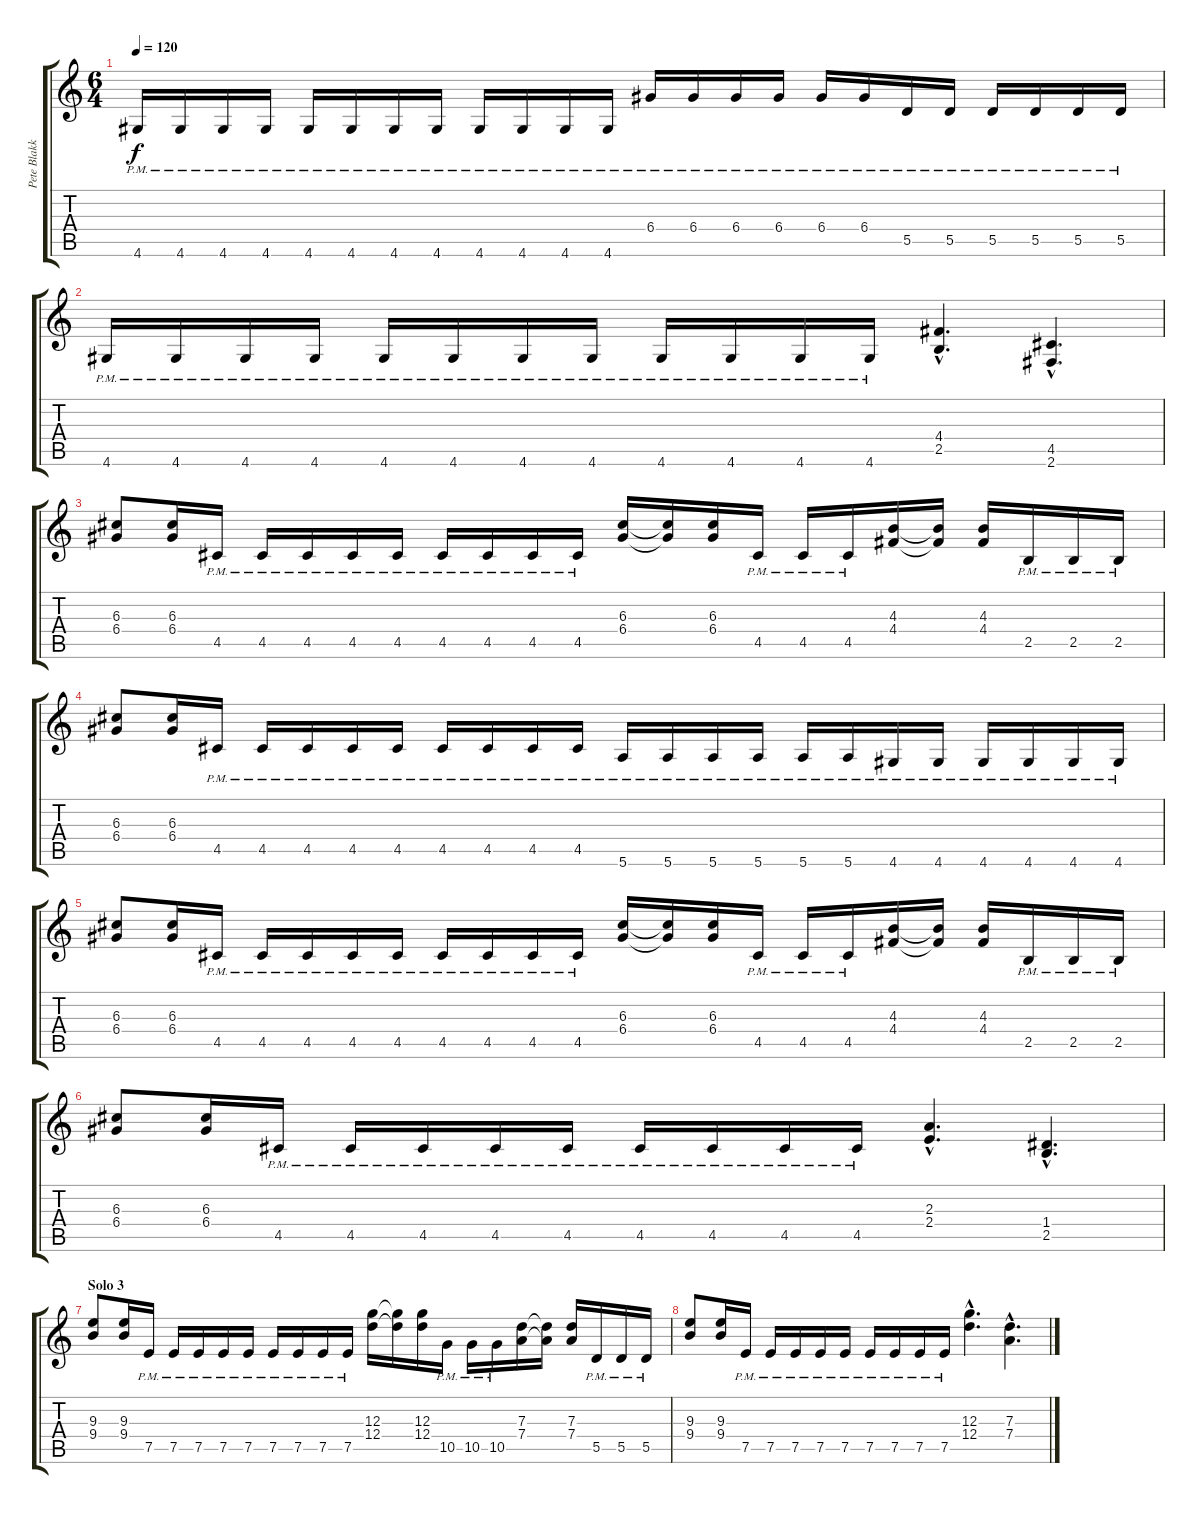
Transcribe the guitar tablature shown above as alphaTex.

\track ("Pete Blakk" "Pete Blakk") {instrument overdrivenguitar}
\staff {score tabs}
\tuning (E4 B3 G3 D3 A2 E2) {hide}
\ts (6 4)
\tempo 120
\clef g2
\ks c
4.6{pm}.16{dy f} 4.6{pm}.16 4.6{pm}.16 4.6{pm}.16 4.6{pm}.16 4.6{pm}.16 4.6{pm}.16 4.6{pm}.16 4.6{pm}.16 4.6{pm}.16 4.6{pm}.16 4.6{pm}.16 6.4{pm}.16 6.4{pm}.16 6.4{pm}.16 6.4{pm}.16 6.4{pm}.16 6.4{pm}.16 5.5{pm}.16 5.5{pm}.16 5.5{pm}.16 5.5{pm}.16 5.5{pm}.16 5.5{pm}.16 |
4.6{pm}.16 4.6{pm}.16 4.6{pm}.16 4.6{pm}.16 4.6{pm}.16 4.6{pm}.16 4.6{pm}.16 4.6{pm}.16 4.6{pm}.16 4.6{pm}.16 4.6{pm}.16 4.6{pm}.16 (4.4{hac} 2.5{hac}).4{d} (4.5{hac} 2.6{hac}).4{d} |
(6.3 6.4).8 (6.3 6.4).16 4.5{pm}.16 4.5{pm}.16 4.5{pm}.16 4.5{pm}.16 4.5{pm}.16 4.5{pm}.16 4.5{pm}.16 4.5{pm}.16 4.5{pm}.16 (6.3 6.4).16 (6.3{t} 6.4{t}).16 (6.3 6.4).16 4.5{pm}.16 4.5{pm}.16 4.5{pm}.16 (4.3 4.4).16 (4.3{t} 4.4{t}).16 (4.3 4.4).16 2.5{pm}.16 2.5{pm}.16 2.5{pm}.16 |
(6.3 6.4).8 (6.3 6.4).16 4.5{pm}.16 4.5{pm}.16 4.5{pm}.16 4.5{pm}.16 4.5{pm}.16 4.5{pm}.16 4.5{pm}.16 4.5{pm}.16 4.5{pm}.16 5.6{pm}.16 5.6{pm}.16 5.6{pm}.16 5.6{pm}.16 5.6{pm}.16 5.6{pm}.16 4.6{pm}.16 4.6{pm}.16 4.6{pm}.16 4.6{pm}.16 4.6{pm}.16 4.6{pm}.16 |
(6.3 6.4).8 (6.3 6.4).16 4.5{pm}.16 4.5{pm}.16 4.5{pm}.16 4.5{pm}.16 4.5{pm}.16 4.5{pm}.16 4.5{pm}.16 4.5{pm}.16 4.5{pm}.16 (6.3 6.4).16 (6.3{t} 6.4{t}).16 (6.3 6.4).16 4.5{pm}.16 4.5{pm}.16 4.5{pm}.16 (4.3 4.4).16 (4.3{t} 4.4{t}).16 (4.3 4.4).16 2.5{pm}.16 2.5{pm}.16 2.5{pm}.16 |
(6.3 6.4).8 (6.3 6.4).16 4.5{pm}.16 4.5{pm}.16 4.5{pm}.16 4.5{pm}.16 4.5{pm}.16 4.5{pm}.16 4.5{pm}.16 4.5{pm}.16 4.5{pm}.16 (2.3{hac} 2.4{hac}).4{d} (1.4{hac} 2.5{hac}).4{d} |
\section ("" "Solo 3")
(9.3 9.4).8 (9.3 9.4).16 7.5{pm}.16 7.5{pm}.16 7.5{pm}.16 7.5{pm}.16 7.5{pm}.16 7.5{pm}.16 7.5{pm}.16 7.5{pm}.16 7.5{pm}.16 (12.3 12.4).16 (12.3{t} 12.4{t}).16 (12.3 12.4).16 10.5{pm}.16 10.5{pm}.16 10.5{pm}.16 (7.3 7.4).16 (7.3{t} 7.4{t}).16 (7.3 7.4).16 5.5{pm}.16 5.5{pm}.16 5.5{pm}.16 |
(9.3 9.4).8 (9.3 9.4).16 7.5{pm}.16 7.5{pm}.16 7.5{pm}.16 7.5{pm}.16 7.5{pm}.16 7.5{pm}.16 7.5{pm}.16 7.5{pm}.16 7.5{pm}.16 (12.3{hac} 12.4{hac}).4{d} (7.3{hac} 7.4{hac}).4{d}
